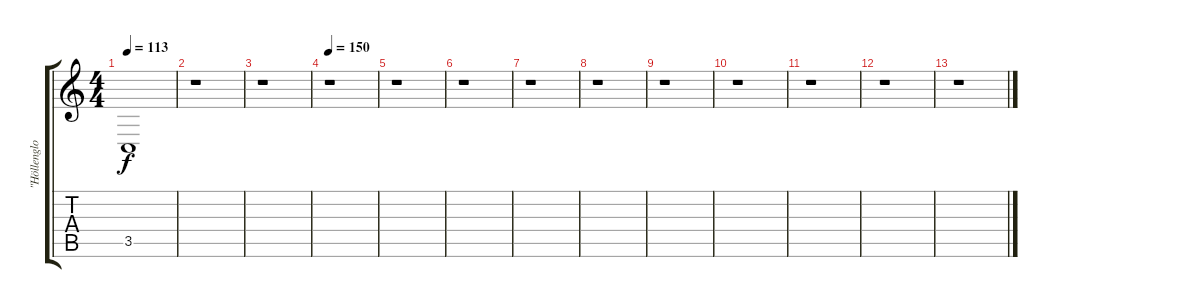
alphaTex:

\track ("\"Höllenglocken\"" "\"Höllenglo") {instrument tubularbells}
\staff {score tabs}
\tuning (E4 B3 G3 D3 A2 E2) {hide}
\ts (4 4)
\tempo 113
\clef g2
\ks c
3.5{t}.1{dy f} |
r.1 |
r.1 |
\tempo 150
r.1 |
r.1 |
r.1 |
r.1 |
r.1 |
r.1 |
r.1 |
r.1 |
r.1 |
r.1
